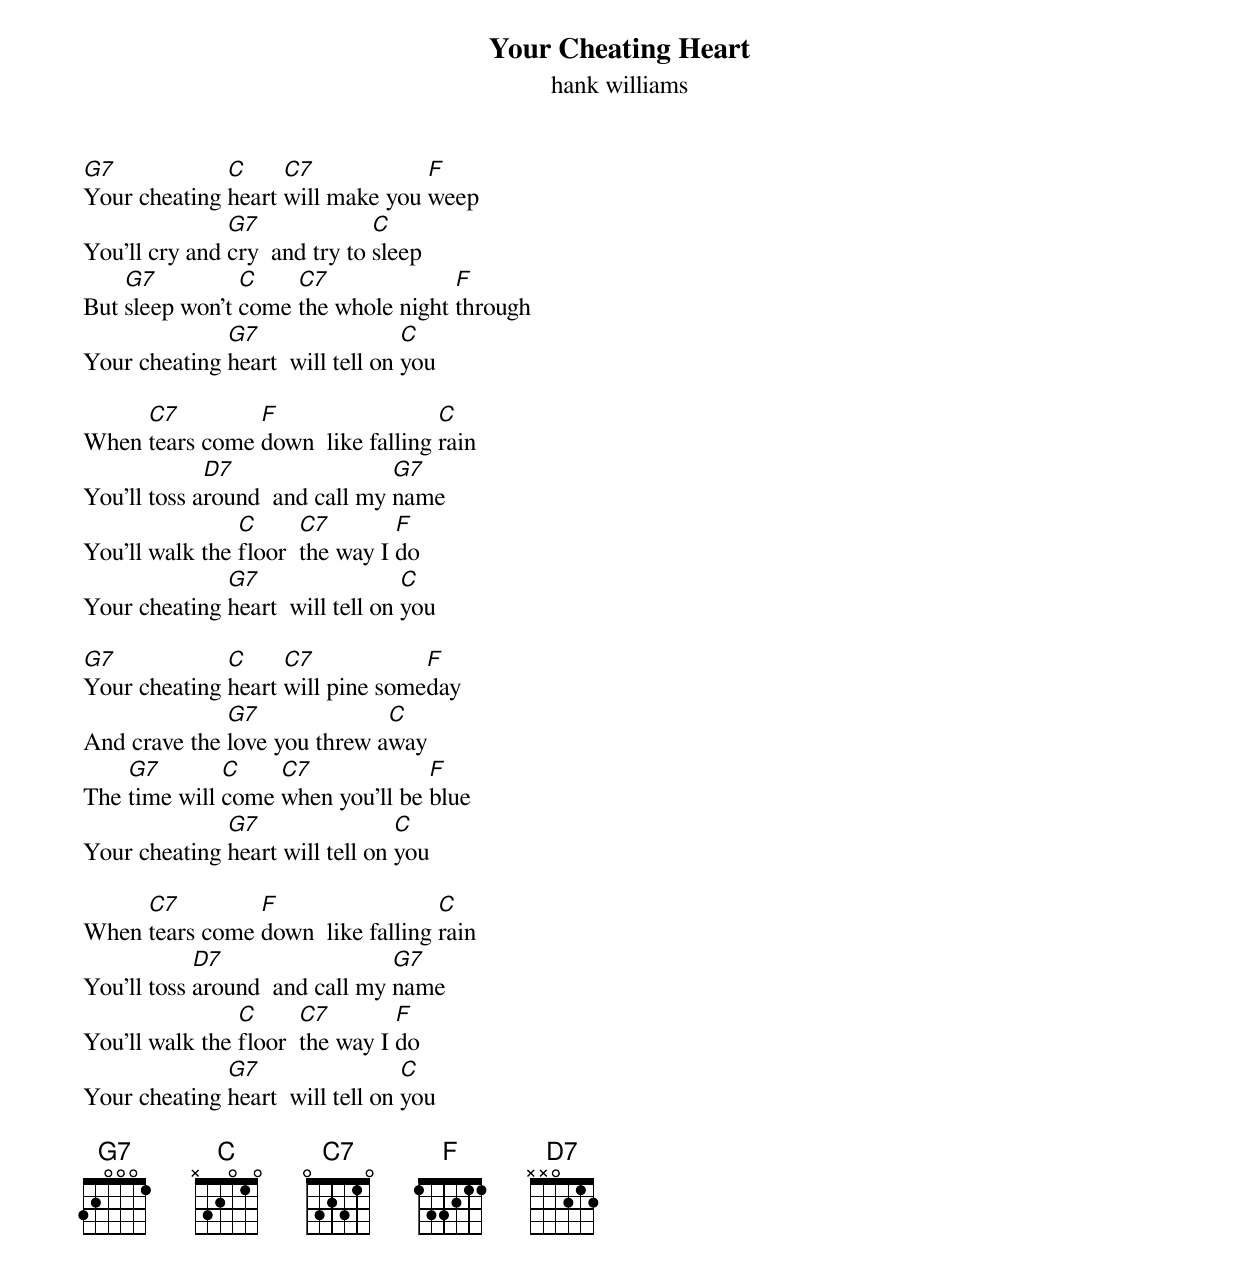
{title: Your Cheating Heart}
{subtitle: hank williams}

[G7]Your cheating [C]heart [C7]will make you [F]weep
You'll cry and [G7]cry  and try to [C]sleep
But [G7]sleep won't [C]come [C7]the whole night [F]through
Your cheating [G7]heart  will tell on [C]you

When [C7]tears come [F]down  like falling [C]rain
You'll toss a[D7]round  and call my [G7]name
You'll walk the [C]floor  [C7]the way I [F]do
Your cheating [G7]heart  will tell on [C]you

[G7]Your cheating [C]heart [C7]will pine some[F]day
And crave the [G7]love you threw a[C]way
The [G7]time will [C]come [C7]when you'll be [F]blue
Your cheating [G7]heart will tell on [C]you

When [C7]tears come [F]down  like falling [C]rain
You'll toss [D7]around  and call my [G7]name
You'll walk the [C]floor  [C7]the way I [F]do
Your cheating [G7]heart  will tell on [C]you

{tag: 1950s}
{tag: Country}
